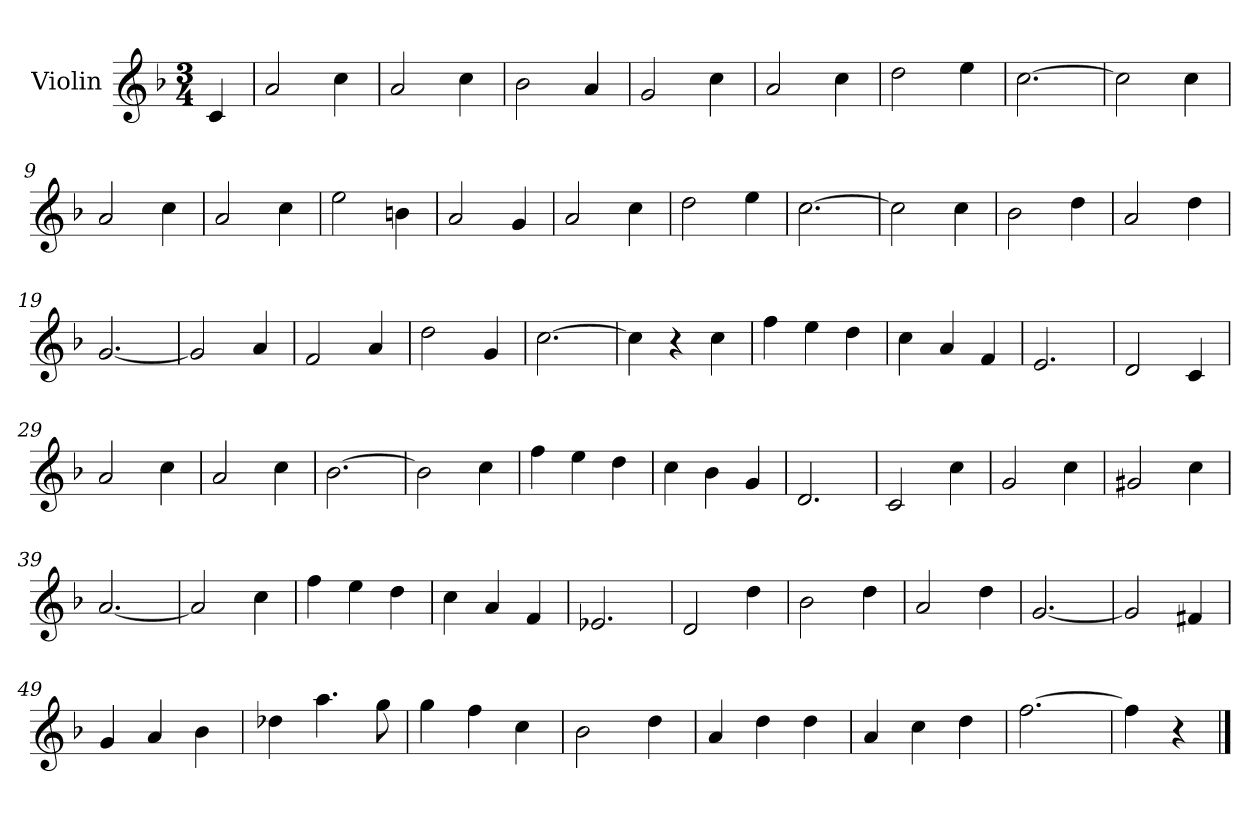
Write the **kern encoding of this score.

**kern
*part1
*staff1
*I"Violin
*I'Vln
*clefG2
*k[b-]
*F:
*M3/4
=
4c/
=1
2a/
4cc\
=2
2a/
4cc\
=3
2b-\
4a/
!!LO:LB:g=z
=4
2g/
4cc\
=5
2a/
4cc\
=6
2dd\
4ee\
=7
[2.cc\
!!LO:LB:g=z
=8
2cc\]
4cc\
=9
2a/
4cc\
=10
2a/
4cc\
=11
2ee\
4bn\
!!LO:LB:g=z
=12
2a/
4g/
=13
2a/
4cc\
=14
2dd\
4ee\
=15
[2.cc\
!!LO:LB:g=z
=16
2cc\]
4cc\
=17
2b-\
4dd\
=18
2a/
4dd\
=19
[2.g/
!!LO:LB:g=z
=20
2g/]
4a/
=21
2f/
4a/
=22
2dd\
4g/
=23
[2.cc\
=24
4cc\]
4r
4cc\
=25
4ff\
4ee\
4dd\
=26
4cc\
4a/
4f/
=27
2.e/
=28
2d/
4c/
=29
2a/
4cc\
=30
2a/
4cc\
=31
[2.b-\
=32
2b-\]
4cc\
=33
4ff\
4ee\
4dd\
=34
4cc\
4b-\
4g/
=35
2.d/
=36
2c/
4cc\
!!LO:LB:g=z
=37
2g/
4cc\
=38
2g#X/
4cc\
=39
[2.a/
=40
2a/]
4cc\
=41
4ff\
4ee\
4dd\
=42
4cc\
4a/
4f/
=43
2.e-X/
=44
2d/
4dd\
=45
2b-\
4dd\
=46
2a/
4dd\
=47
[2.g/
=48
2g/]
4f#X/
=49
4g/
4a/
4b-\
=50
4dd-X\
4.aa\
8gg\
=51
4gg\
4ff\
4cc\
=52
2b-\
4dd\
!!LO:LB:g=z
=53
4a/
4dd\
4dd\
=54
4a/
4cc\
4dd\
=55
[2.ff\
=55X1
4ff\]
4r
==
*-
